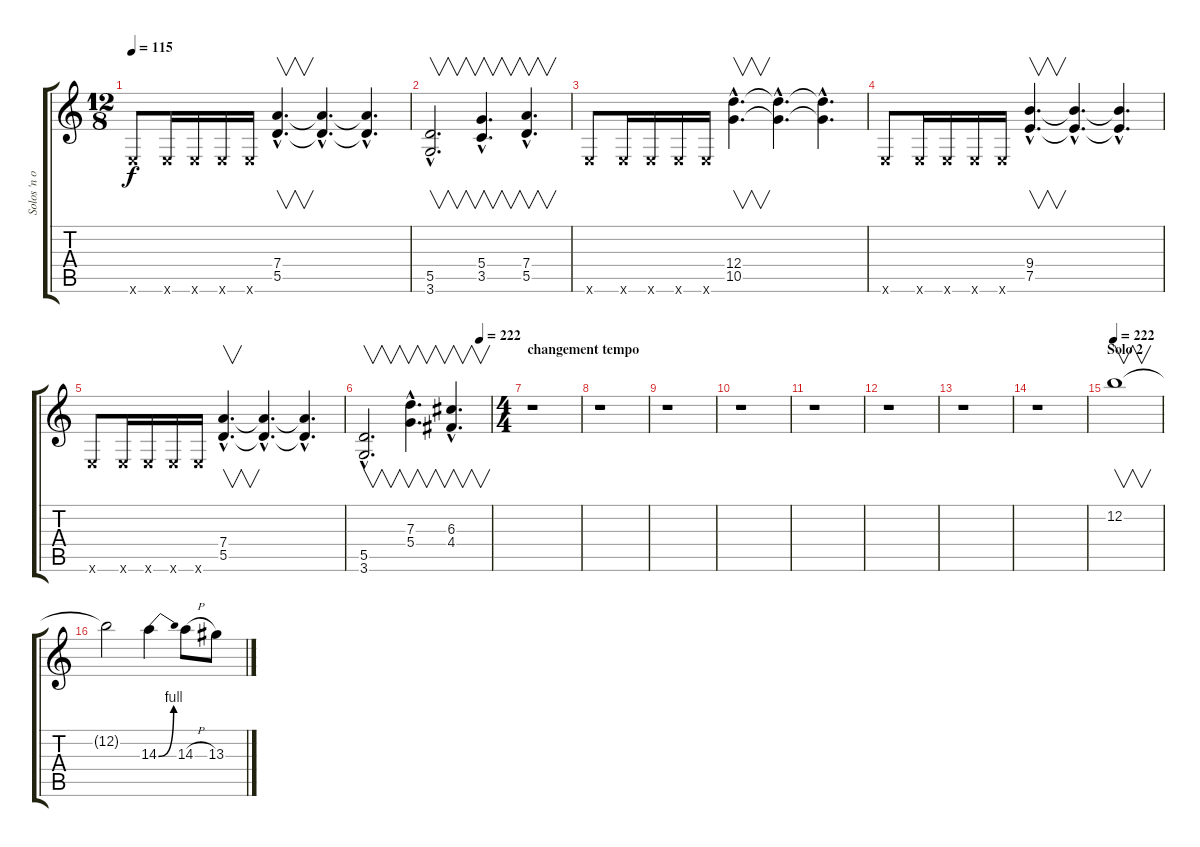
\track ("Solos 'n overdubs" "Solos 'n o") {instrument overdrivenguitar}
\staff {score tabs}
\tuning (E4 B3 G3 D3 A2 E2) {hide}
\ts (12 8)
\tempo 115
\clef g2
\ks c
0.6{x}.8{dy f} 0.6{x}.16 0.6{x}.16 0.6{x}.16 0.6{x}.16 (7.4{hac} 5.5{hac}).4{v d} (7.4{hac t} 5.5{hac t}).4{d} (7.4{hac t} 5.5{hac t}).4{d} |
(5.5{hac} 3.6{hac}).2{v d} (5.4{hac} 3.5{hac}).4{v d} (7.4{hac} 5.5{hac}).4{v d} |
0.6{x}.8 0.6{x}.16 0.6{x}.16 0.6{x}.16 0.6{x}.16 (12.4{hac} 10.5{hac}).4{v d} (12.4{hac t} 10.5{hac t}).4{d} (12.4{hac t} 10.5{hac t}).4{d} |
0.6{x}.8 0.6{x}.16 0.6{x}.16 0.6{x}.16 0.6{x}.16 (9.4{hac} 7.5{hac}).4{v d} (9.4{hac t} 7.5{hac t}).4{d} (9.4{hac t} 7.5{hac t}).4{d} |
0.6{x}.8 0.6{x}.16 0.6{x}.16 0.6{x}.16 0.6{x}.16 (7.4{hac} 5.5{hac}).4{v d} (7.4{hac t} 5.5{hac t}).4{d} (7.4{hac t} 5.5{hac t}).4{d} |
\tempo (222 0.9166666666666666)
(5.5{hac} 3.6{hac}).2{v d} (7.3{hac} 5.4{hac}).4{v d} (6.3{hac} 4.4{hac}).4{v d} |
\ts (4 4)
\section ("" "changement tempo")
r.1 |
r.1 |
r.1 |
r.1 |
r.1 |
r.1 |
r.1 |
r.1 |
\section ("" "Solo 2")
\tempo 222
12.2.1{v instrument lead5charang} |
12.2{t}.2 14.3{be (bend 0 0 60 4)}.4 14.3{h}.8 13.3.8
